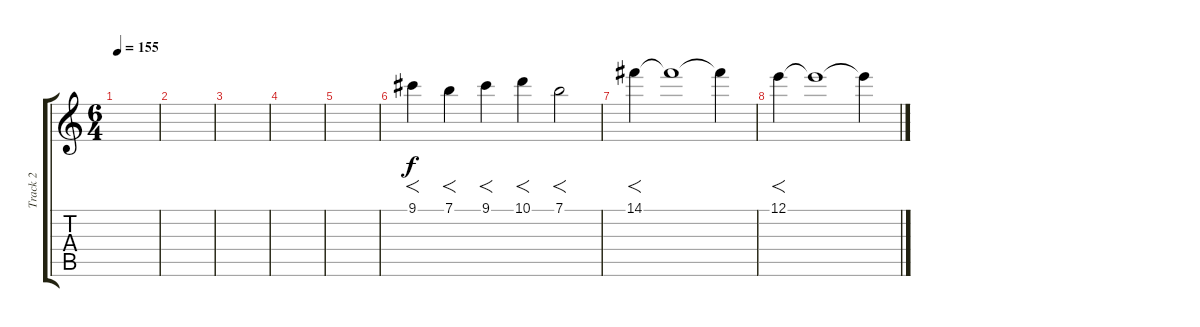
\track ("Track 2" "Track 2") {instrument acousticbass}
\staff {score tabs}
\tuning (E4 B3 G3 D3 A2 E2) {hide}
\ts (6 4)
\tempo 155
\clef g2
\ks c
|
|
|
|
|
9.1.4{f} 7.1.4{f} 9.1.4{f} 10.1.4{f} 7.1.2{f} |
14.1.4{f} 14.1{t}.1 14.1{t}.4 |
12.1.4{f} 12.1{t}.1 12.1{t}.4
